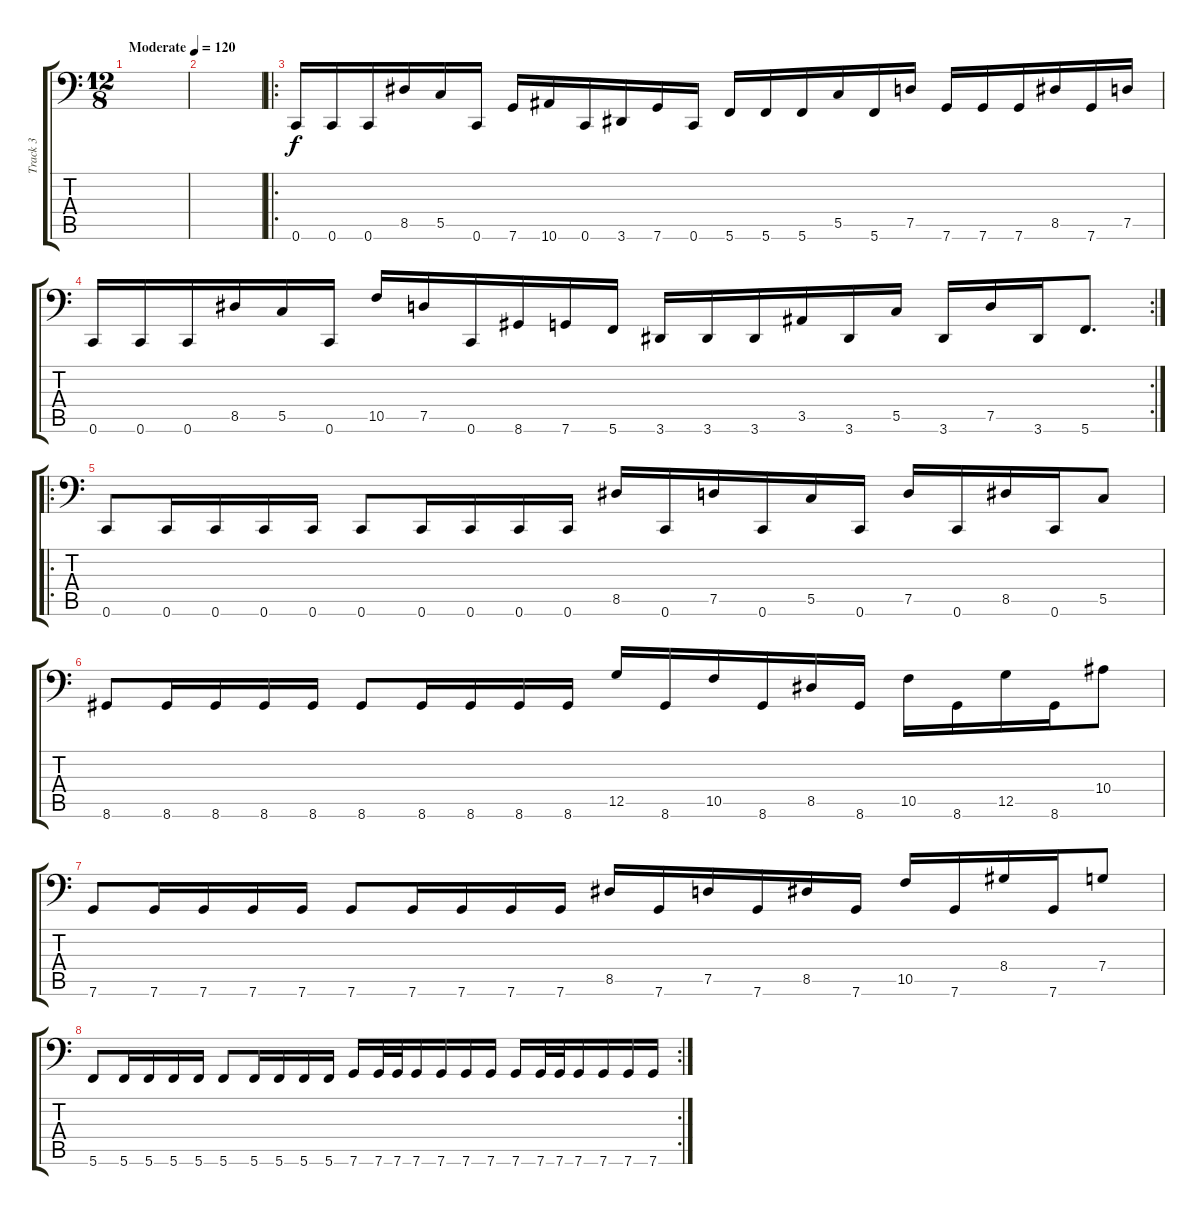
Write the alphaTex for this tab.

\track ("Track 3" "Track 3") {instrument electricbasspick}
\staff {score tabs}
\tuning (D3 A2 F2 C2 G1 C1) {hide}
\ts (12 8)
\tempo (120 "Moderate")
\clef f4
\ks c
|
|
\ro
0.6.16 0.6.16 0.6.16 8.5.16 5.5.16 0.6.16 7.6.16 10.6.16 0.6.16 3.6.16 7.6.16 0.6.16 5.6.16 5.6.16 5.6.16 5.5.16 5.6.16 7.5.16 7.6.16 7.6.16 7.6.16 8.5.16 7.6.16 7.5.16 |
\rc 2
0.6.16 0.6.16 0.6.16 8.5.16 5.5.16 0.6.16 10.5.16 7.5.16 0.6.16 8.6.16 7.6.16 5.6.16 3.6.16 3.6.16 3.6.16 3.5.16 3.6.16 5.5.16 3.6.16 7.5.16 3.6.16 5.6.8{d} |
\ro
0.6.8 0.6.16 0.6.16 0.6.16 0.6.16 0.6.8 0.6.16 0.6.16 0.6.16 0.6.16 8.5.16 0.6.16 7.5.16 0.6.16 5.5.16 0.6.16 7.5.16 0.6.16 8.5.16 0.6.16 5.5.8 |
8.6.8 8.6.16 8.6.16 8.6.16 8.6.16 8.6.8 8.6.16 8.6.16 8.6.16 8.6.16 12.5.16 8.6.16 10.5.16 8.6.16 8.5.16 8.6.16 10.5.16 8.6.16 12.5.16 8.6.16 10.4.8 |
7.6.8 7.6.16 7.6.16 7.6.16 7.6.16 7.6.8 7.6.16 7.6.16 7.6.16 7.6.16 8.5.16 7.6.16 7.5.16 7.6.16 8.5.16 7.6.16 10.5.16 7.6.16 8.4.16 7.6.16 7.4.8 |
\rc 2
5.6.8 5.6.16 5.6.16 5.6.16 5.6.16 5.6.8 5.6.16 5.6.16 5.6.16 5.6.16 7.6.16 7.6.32 7.6.32 7.6.16 7.6.16 7.6.16 7.6.16 7.6.16 7.6.32 7.6.32 7.6.16 7.6.16 7.6.16 7.6.16
